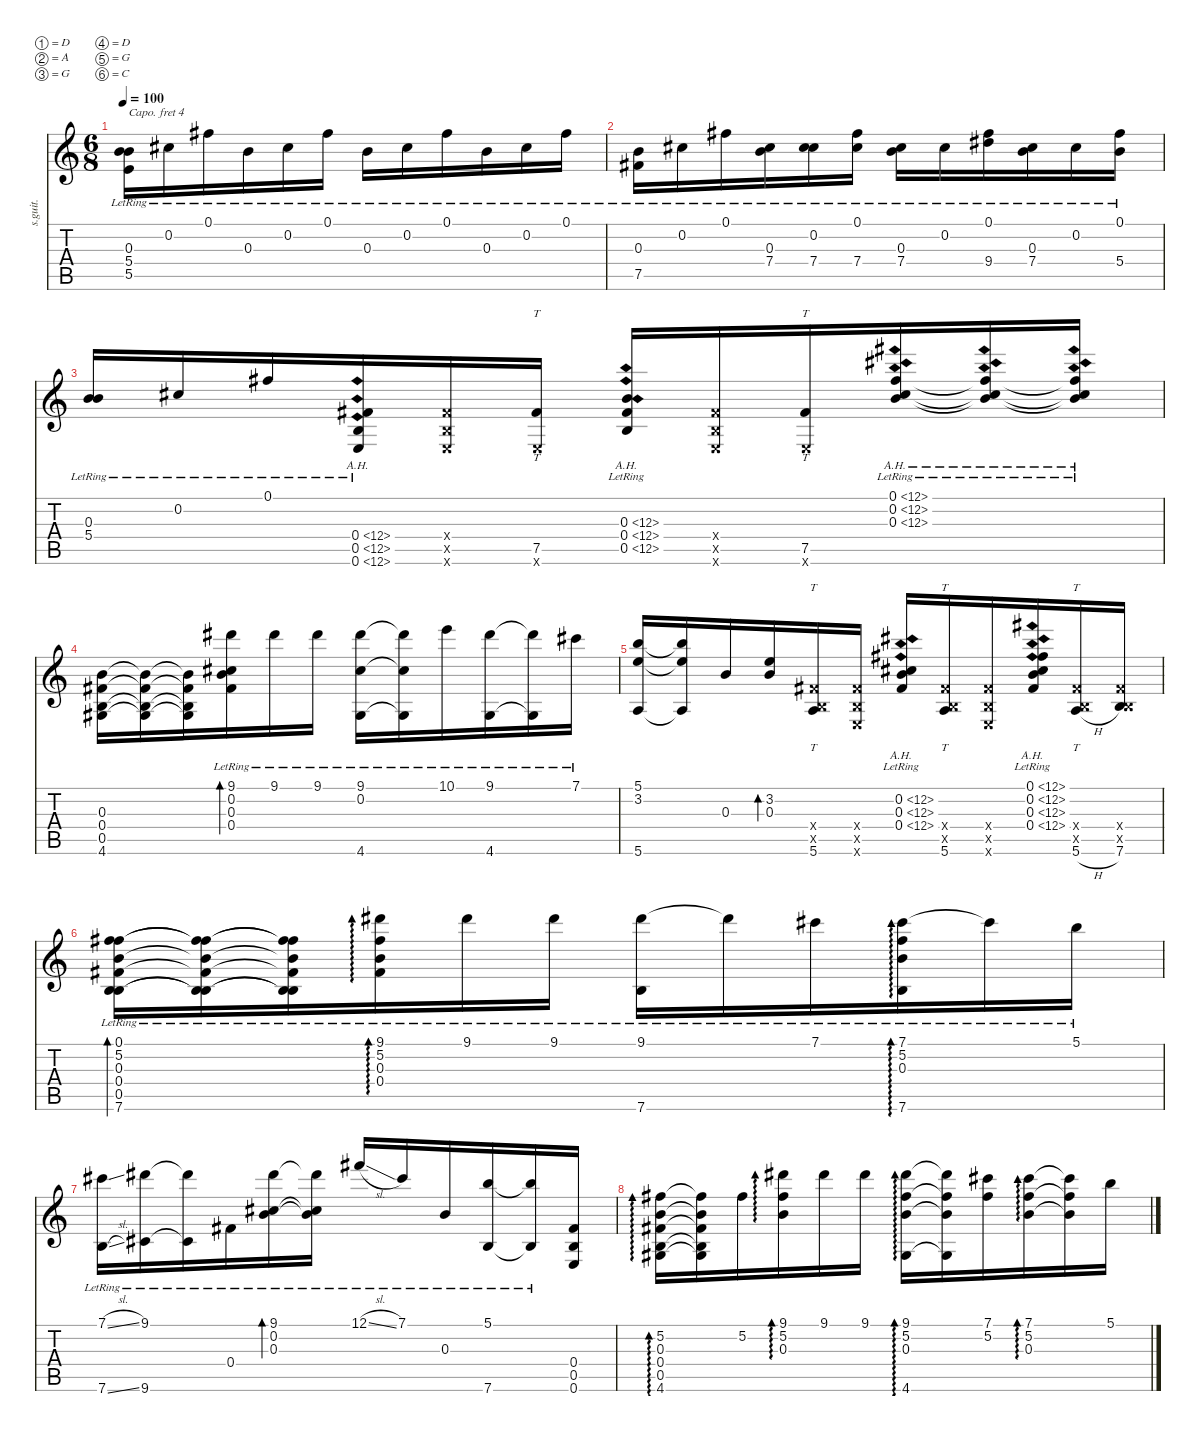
\defaultSystemsLayout 4
\hideDynamics
\bracketExtendMode nobrackets
\otherSystemsTrackNameOrientation horizontal
\track ("Steel Guitar" "s.guit.") {multiBarRest instrument acousticguitarsteel}
\staff {score tabs}
\capo 4
\tuning (D4 A3 G3 D3 G2 C2)
\ts (6 8)
\tempo 100
\clef g2
\ks c
(0.3{lr} 5.4{lr} 5.5).16{dy mf} 0.2{lr}.16 0.1{lr}.16 0.3{lr}.16 0.2{lr}.16 0.1{lr}.16 0.3{lr}.16 0.2{lr}.16 0.1{lr}.16 0.3{lr}.16 0.2{lr}.16 0.1{lr}.16 |
(0.3{lr} 7.5{lr}).16 0.2{lr}.16 0.1{lr}.16 (0.3{lr} 7.4{lr}).16 (0.2{lr} 7.4{lr}).16 (0.1{lr} 7.4{lr}).16 (0.3{lr} 7.4{lr}).16 0.2{lr}.16 (0.1{lr} 9.4{lr}).16 (0.3{lr} 7.4{lr}).16 0.2{lr}.16 (0.1{lr} 5.4{lr}).16 |
(0.3{lr} 5.4).16 0.2{lr}.16 0.1{lr}.16 (0.4{ah 12 lr} 0.5{ah 12 lr} 0.6{ah 12 lr}).16 (0.4{x} 0.5{x} 0.6{x}).16 (7.5 0.6{x}).16{tt} (0.4{ah 12 lr} 0.3{ah 12 lr} 0.5{ah 12 lr}).16 (0.4{x} 0.5{x} 0.6{x}).16 (7.5 0.6{x}).16{tt} (0.2{ah 12 lr} 0.1{ah 12 lr} 0.3{ah 12 lr}).16 (0.2{ah 12 lr t} 0.1{ah 12 lr t} 0.3{ah 12 lr t}).16 (0.2{ah 12 lr t} 0.1{ah 12 lr t} 0.3{ah 12 lr t}).16 |
(4.6 0.5 0.4 0.3).16 (4.6{t} 0.5{t} 0.4{t} 0.3{t}).16 (4.6{t} 0.5{t} 0.4{t} 0.3{t}).16 (9.1{lr} 0.2{lr} 0.3{lr} 0.4{lr}).16{bd 39} 9.1{lr}.16 9.1{lr}.16 (9.1{lr} 4.6{lr} 0.2{lr}).16 (9.1{lr t} 4.6{lr t} 0.2{lr t}).16 10.1{lr}.16 (9.1{lr} 4.6{lr}).16 (9.1{lr t} 4.6{lr t}).16 7.1{lr}.16 |
(5.1 5.6 3.2).16 (5.1{t} 5.6{t} 3.2{t}).16 0.3.16 (3.2 0.3).16{bd 39} (5.6 0.5{x} 0.4{x}).16{tt} (0.6{x} 0.5{x} 0.4{x}).16 (0.2{ah 12 lr} 0.3{ah 12 lr} 0.4{ah 12 lr}).16 (5.6 0.5{x} 0.4{x}).16{tt} (0.6{x} 0.5{x} 0.4{x}).16 (0.2{ah 12 lr} 0.3{ah 12 lr} 0.4{ah 12 lr} 0.1{ah 12 lr}).16 (5.6{h} 0.5{x} 0.4{x}).16{tt} (7.6 0.5{x} 0.4{x}).16 |
(7.6{lr} 0.5{lr} 0.4{lr} 5.2{lr} 0.1{lr} 0.3{lr}).16{bd 39} (7.6{lr t} 0.5{lr t} 0.4{lr t} 5.2{lr t} 0.1{lr t} 0.3{lr t}).16 (7.6{lr t} 0.5{lr t} 0.4{lr t} 5.2{lr t} 0.1{lr t} 0.3{lr t}).16 (5.2{lr} 9.1{lr} 0.3{lr} 0.4{lr}).16{ad 0} 9.1{lr}.16 9.1{lr}.16 (9.1{lr} 7.6{lr}).16 9.1{lr t}.16 7.1{lr}.16 (7.1{lr} 5.2{lr} 0.3{lr} 7.6{lr}).16{ad 0} 7.1{lr t}.16 5.1{lr}.16 |
(7.1{sl lr} 7.6{sl lr}).16 (9.1{lr} 9.6{lr}).16 (9.1{lr t} 9.6{lr t}).16 0.4{lr}.16 (9.1{lr} 0.2{lr} 0.3{lr}).16{bd 39} (9.1{lr t} 0.2{lr t} 0.3{lr t}).16 12.1{sl lr}.16 7.1{lr}.16 0.3{lr}.16 (5.1{lr} 7.6{lr}).16 (5.1{lr t} 7.6{lr t}).16 (0.6 0.5 0.4).16 |
(4.6 0.5 0.4 0.3 5.2).16{ad 0} (4.6{t} 0.5{t} 0.4{t} 0.3{t} 5.2{t}).16 5.2.16 (9.1 5.2 0.3).16{ad 0} 9.1.16 9.1.16 (9.1 5.2 0.3 4.6).16{ad 0} (9.1{t} 5.2{t} 0.3{t} 4.6{t}).16 (7.1 5.2).16 (7.1 5.2 0.3).16{ad 0} (7.1{t} 5.2{t} 0.3{t}).16 5.1.16
